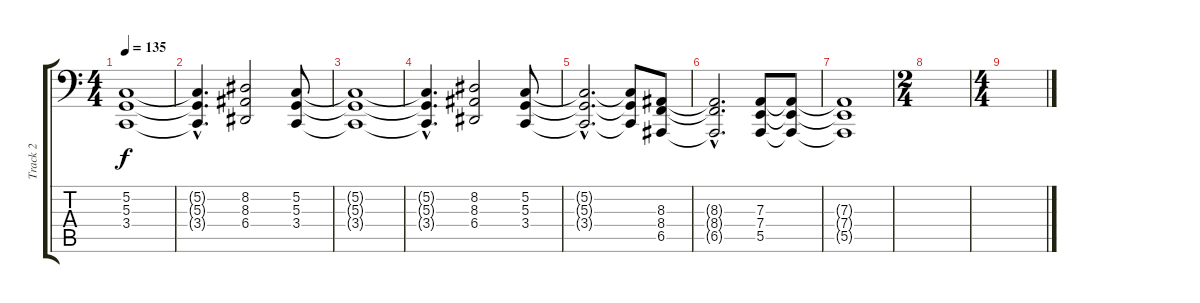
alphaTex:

\track ("Track 2" "Track 2") {instrument brightacousticpiano}
\staff {score tabs}
\tuning (C3 G2 D2 A1 E1 B0) {hide}
\ts (4 4)
\tempo 135
\clef f4
\ks c
(5.2{t} 5.3{t} 3.4{t}).1{dy f} |
(5.2{hac t} 5.3{hac t} 3.4{hac t}).4{d} (8.2 8.3 6.4).2 (5.2 5.3 3.4).8 |
(5.2{t} 5.3{t} 3.4{t}).1 |
(5.2{hac t} 5.3{hac t} 3.4{hac t}).4{d} (8.2 8.3 6.4).2 (5.2 5.3 3.4).8 |
(5.2{hac t} 5.3{hac t} 3.4{hac t}).2{d} (5.2{t} 5.3{t} 3.4{t}).8 (8.3 8.4 6.5).8 |
(8.3{hac t} 8.4{hac t} 6.5{hac t}).2{d} (7.3 7.4 5.5).8 (7.3{t} 7.4{t} 5.5{t}).8 |
(7.3{t} 7.4{t} 5.5{t}).1 |
\ts (2 4)
|
\ts (4 4)
